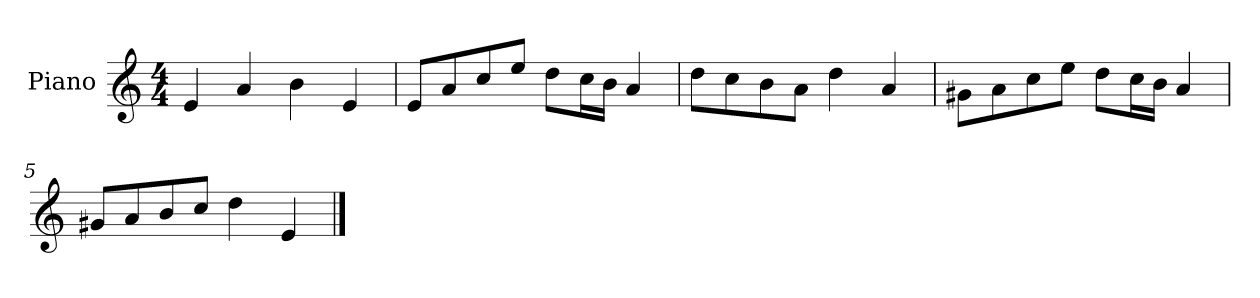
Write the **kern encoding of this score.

**kern
*part1
*staff1
*I"Piano
*I'P-no
*clefG2
*k[]
*M4/4
*MM90
=1
4e/
4a/
4b\
4e/
=2
8e/L
8a/
8cc/
8ee/J
8dd\L
16cc\L
16b\JJ
4a/
=3
8dd\L
8cc\
8b\
8a\J
4dd\
4a/
=4
8g#X\L
8a\
8cc\
8ee\J
8dd\L
16cc\L
16b\JJ
4a/
=5
8g#X/L
8a/
8b/
8cc/J
4dd\
4e/
==
*-
